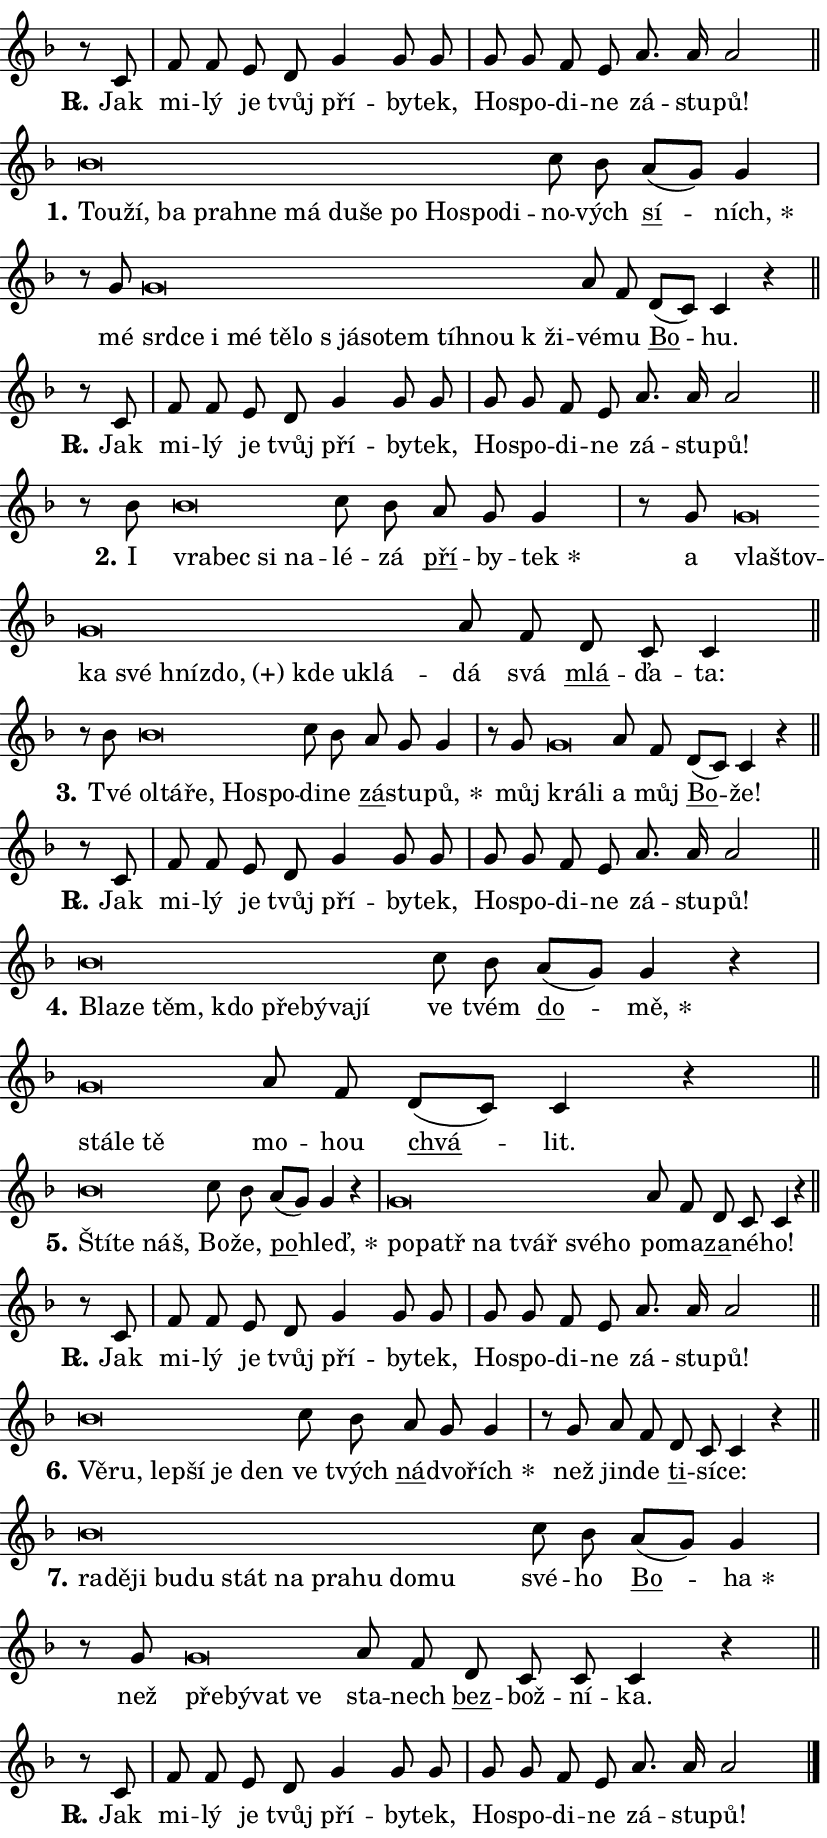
\version "2.24.0"
\header { tagline = "" }
\paper {
  indent = 0\cm
  top-margin = 0\cm
  right-margin = 0.13\cm % to fit lyric hyphens
  bottom-margin = 0\cm
  left-margin = 0\cm
  paper-width = 14\cm
  page-breaking = #ly:one-page-breaking
  system-system-spacing.basic-distance = #11
  score-system-spacing.basic-distance = #11
  ragged-last = ##f
}


%% Author: Thomas Morley
%% https://lists.gnu.org/archive/html/lilypond-user/2020-05/msg00002.html
#(define (line-position grob)
"Returns position of @var[grob} in current system:
   @code{'start}, if at first time-step
   @code{'end}, if at last time-step
   @code{'middle} otherwise
"
  (let* ((col (ly:item-get-column grob))
         (ln (ly:grob-object col 'left-neighbor))
         (rn (ly:grob-object col 'right-neighbor))
         (col-to-check-left (if (ly:grob? ln) ln col))
         (col-to-check-right (if (ly:grob? rn) rn col))
         (break-dir-left
           (and
             (ly:grob-property col-to-check-left 'non-musical #f)
             (ly:item-break-dir col-to-check-left)))
         (break-dir-right
           (and
             (ly:grob-property col-to-check-right 'non-musical #f)
             (ly:item-break-dir col-to-check-right))))
        (cond ((eqv? 1 break-dir-left) 'start)
              ((eqv? -1 break-dir-right) 'end)
              (else 'middle))))

#(define (tranparent-at-line-position vctor)
  (lambda (grob)
  "Relying on @code{line-position} select the relevant enry from @var{vctor}.
Used to determine transparency,"
    (case (line-position grob)
      ((end) (not (vector-ref vctor 0)))
      ((middle) (not (vector-ref vctor 1)))
      ((start) (not (vector-ref vctor 2))))))

noteHeadBreakVisibility =
#(define-music-function (break-visibility)(vector?)
"Makes @code{NoteHead}s transparent relying on @var{break-visibility}"
#{
  \override NoteHead.transparent =
    #(tranparent-at-line-position break-visibility)
#})

#(define delete-ledgers-for-transparent-note-heads
  (lambda (grob)
    "Reads whether a @code{NoteHead} is transparent.
If so this @code{NoteHead} is removed from @code{'note-heads} from
@var{grob}, which is supposed to be @code{LedgerLineSpanner}.
As a result ledgers are not printed for this @code{NoteHead}"
    (let* ((nhds-array (ly:grob-object grob 'note-heads))
           (nhds-list
             (if (ly:grob-array? nhds-array)
                 (ly:grob-array->list nhds-array)
                 '()))
           ;; Relies on the transparent-property being done before
           ;; Staff.LedgerLineSpanner.after-line-breaking is executed.
           ;; This is fragile ...
           (to-keep
             (remove
               (lambda (nhd)
                 (ly:grob-property nhd 'transparent #f))
               nhds-list)))
      ;; TODO find a better method to iterate over grob-arrays, similiar
      ;; to filter/remove etc for lists
      ;; For now rebuilt from scratch
      (set! (ly:grob-object grob 'note-heads)  '())
      (for-each
        (lambda (nhd)
          (ly:pointer-group-interface::add-grob grob 'note-heads nhd))
        to-keep))))

squashNotes = {
  \override NoteHead.X-extent = #'(-0.2 . 0.2)
  \override NoteHead.Y-extent = #'(-0.75 . 0)
  \override NoteHead.stencil =
    #(lambda (grob)
       (let ((pos (ly:grob-property grob 'staff-position)))
         (begin
           (if (< pos -7) (display "ERROR: Lower brevis then expected\n") (display ""))
           (if (<= pos -6) ly:text-interface::print ly:note-head::print))))
}
unSquashNotes = {
  \revert NoteHead.X-extent
  \revert NoteHead.Y-extent
  \revert NoteHead.stencil
}

hideNotes = \noteHeadBreakVisibility #begin-of-line-visible
unHideNotes = \noteHeadBreakVisibility #all-visible

% work-around for resetting accidentals
% https://lilypond.org/doc/v2.23/Documentation/notation/displaying-rhythms#unmetered-music
cadenzaMeasure = {
  \cadenzaOff
  \partial 1024 s1024
  \cadenzaOn
}

#(define-markup-command (accent layout props text) (markup?)
  "Underline accented syllable"
  (interpret-markup layout props
    #{\markup \override #'(offset . 4.3) \underline { #text }#}))

responsum = \markup \concat {
  "R" \hspace #-1.05 \path #0.1 #'((moveto 0 0.07) (lineto 0.9 0.8)) \hspace #0.05 "."
}

spaceSize = #0.6828661417322834 % exact space size for TeX Gyre Schola

\layout {
  \context {
    \Staff
    \remove "Time_signature_engraver"
    \override LedgerLineSpanner.after-line-breaking = #delete-ledgers-for-transparent-note-heads
  }
  \context {
    \Lyrics {
      \override LyricSpace.minimum-distance = \spaceSize
      \override LyricText.font-name = #"TeX Gyre Schola"
      \override LyricText.font-size = 1
      \override StanzaNumber.font-name = #"TeX Gyre Schola Bold"
      \override StanzaNumber.font-size = 1
    }
  }
  \context {
    \Score 
    \override NoteHead.text =
      #(lambda (grob) 
        (let ((pos (ly:grob-property grob 'staff-position)))
          #{\markup {
            \combine
              \halign #-0.55 \raise #(if (= pos -6) 0 0.5) \override #'(thickness . 2) \draw-line #'(3.2 . 0)
              \musicglyph "noteheads.sM1"
          }#}))
  }
}

% magnetic-lyrics.ily
%
%   written by
%     Jean Abou Samra <jean@abou-samra.fr>
%     Werner Lemberg <wl@gnu.org>
%
%   adapted by
%     Jiri Hon <jiri.hon@gmail.com>
%
% Version 2022-Apr-15

% https://www.mail-archive.com/lilypond-user@gnu.org/msg149350.html

#(define (Left_hyphen_pointer_engraver context)
   "Collect syllable-hyphen-syllable occurrences in lyrics and store
them in properties.  This engraver only looks to the left.  For
example, if the lyrics input is @code{foo -- bar}, it does the
following.

@itemize @bullet
@item
Set the @code{text} property of the @code{LyricHyphen} grob between
@q{foo} and @q{bar} to @code{foo}.

@item
Set the @code{left-hyphen} property of the @code{LyricText} grob with
text @q{foo} to the @code{LyricHyphen} grob between @q{foo} and
@q{bar}.
@end itemize

Use this auxiliary engraver in combination with the
@code{lyric-@/text::@/apply-@/magnetic-@/offset!} hook."
   (let ((hyphen #f)
         (text #f))
     (make-engraver
      (acknowledgers
       ((lyric-syllable-interface engraver grob source-engraver)
        (set! text grob)))
      (end-acknowledgers
       ((lyric-hyphen-interface engraver grob source-engraver)
        ;(when (not (grob::has-interface grob 'lyric-space-interface))
          (set! hyphen grob)));)
      ((stop-translation-timestep engraver)
       (when (and text hyphen)
         (ly:grob-set-object! text 'left-hyphen hyphen))
       (set! text #f)
       (set! hyphen #f)))))

#(define (lyric-text::apply-magnetic-offset! grob)
   "If the space between two syllables is less than the value in
property @code{LyricText@/.details@/.squash-threshold}, move the right
syllable to the left so that it gets concatenated with the left
syllable.

Use this function as a hook for
@code{LyricText@/.after-@/line-@/breaking} if the
@code{Left_@/hyphen_@/pointer_@/engraver} is active."
   (let ((hyphen (ly:grob-object grob 'left-hyphen #f)))
     (when hyphen
       (let ((left-text (ly:spanner-bound hyphen LEFT)))
         (when (grob::has-interface left-text 'lyric-syllable-interface)
           (let* ((common (ly:grob-common-refpoint grob left-text X))
                  (this-x-ext (ly:grob-extent grob common X))
                  (left-x-ext
                   (begin
                     ;; Trigger magnetism for left-text.
                     (ly:grob-property left-text 'after-line-breaking)
                     (ly:grob-extent left-text common X)))
                  ;; `delta` is the gap width between two syllables.
                  (delta (- (interval-start this-x-ext)
                            (interval-end left-x-ext)))
                  (details (ly:grob-property grob 'details))
                  (threshold (assoc-get 'squash-threshold details 0.2)))
             (when (< delta threshold)
               (let* (;; We have to manipulate the input text so that
                      ;; ligatures crossing syllable boundaries are not
                      ;; disabled.  For languages based on the Latin
                      ;; script this is essentially a beautification.
                      ;; However, for non-Western scripts it can be a
                      ;; necessity.
                      (lt (ly:grob-property left-text 'text))
                      (rt (ly:grob-property grob 'text))
                      (is-space (grob::has-interface hyphen 'lyric-space-interface))
                      (space (if is-space " " ""))
                      (extra-delta (if is-space spaceSize 0))
                      ;; Append new syllable.
                      (ltrt-space (if (and (string? lt) (string? rt))
                                (string-append lt space rt)
                                (make-concat-markup (list lt space rt))))
                      ;; Right-align `ltrt` to the right side.
                      (ltrt-space-markup (grob-interpret-markup
                               grob
                               (make-translate-markup
                                (cons (interval-length this-x-ext) 0)
                                (make-right-align-markup ltrt-space)))))
                 (begin
                   ;; Don't print `left-text`.
                   (ly:grob-set-property! left-text 'stencil #f)
                   ;; Set text and stencil (which holds all collected
                   ;; syllables so far) and shift it to the left.
                   (ly:grob-set-property! grob 'text ltrt-space)
                   (ly:grob-set-property! grob 'stencil ltrt-space-markup)
                   (ly:grob-translate-axis! grob (- (- delta extra-delta)) X))))))))))


#(define (lyric-hyphen::displace-bounds-first grob)
   ;; Make very sure this callback isn't triggered too early.
   (let ((left (ly:spanner-bound grob LEFT))
         (right (ly:spanner-bound grob RIGHT)))
     (ly:grob-property left 'after-line-breaking)
     (ly:grob-property right 'after-line-breaking)
     (ly:lyric-hyphen::print grob)))

squashThreshold = #0.4

\layout {
  \context {
    \Lyrics
    \consists #Left_hyphen_pointer_engraver
    \override LyricText.after-line-breaking =
      #lyric-text::apply-magnetic-offset!
    \override LyricHyphen.stencil = #lyric-hyphen::displace-bounds-first
    \override LyricText.details.squash-threshold = \squashThreshold
    \override LyricHyphen.minimum-distance = 0
    \override LyricHyphen.minimum-length = \squashThreshold
  }
}

squashText = \override LyricText.details.squash-threshold = 9999
unSquashText = \override LyricText.details.squash-threshold = \squashThreshold

leftText = \override LyricText.self-alignment-X = #LEFT
unLeftText = \revert LyricText.self-alignment-X

starOffset = #(lambda (grob) 
                (let ((x_offset (ly:self-alignment-interface::aligned-on-x-parent grob)))
                  (if (= x_offset 0) 0 (+ x_offset 1.2))))

star = #(define-music-function (syllable)(string?)
"Append star separator at the end of a syllable"
#{
  \once \override LyricText.X-offset = #starOffset
  \lyricmode { \markup {
    #syllable
    \override #'((font-name . "TeX Gyre Schola Bold")) \hspace #0.2 \lower #0.65 \larger "*"
  } }
#})

starAccent = #(define-music-function (syllable)(string?)
"Append star separator at the end of a syllable and make accent"
#{
  \once \override LyricText.X-offset = #starOffset
  \lyricmode { \markup {
    \accent #syllable
    \override #'((font-name . "TeX Gyre Schola Bold")) \hspace #0.2 \lower #0.65 \larger "*"
  } }
#})

breath = #(define-music-function (syllable)(string?)
"Append breathing indicator at the end of a syllable"
#{
  \lyricmode { \markup { #syllable "+" } }
#})

optionalBreath = #(define-music-function (syllable)(string?)
"Append optional breathing indicator at the end of a syllable"
#{
  \lyricmode { \markup { #syllable "(+)" } }
#})


\score {
    <<
        \new Voice = "melody" { \cadenzaOn \key f \major \relative { r8 c' \cadenzaMeasure \bar "|" f f e d \bar "" g4 g8 g \cadenzaMeasure \bar "|" g g f e \bar "" a8. a16 a2 \cadenzaMeasure \bar "||" \break } }
        \new Lyrics \lyricsto "melody" { \lyricmode { \set stanza = \responsum
Jak mi -- lý je tvůj pří -- by -- tek, Ho -- spo -- di -- ne zá -- stu -- pů! } }
    >>
    \layout {}
}

\score {
    <<
        \new Voice = "melody" { \cadenzaOn \key f \major \relative { \squashNotes bes'\breve*1/16 \hideNotes \breve*1/16 \bar "" \breve*1/16 \bar "" \breve*1/16 \bar "" \breve*1/16 \bar "" \breve*1/16 \bar "" \breve*1/16 \bar "" \breve*1/16 \bar "" \breve*1/16 \bar "" \breve*1/16 \bar "" \breve*1/16 \breve*1/16 \bar "" \unHideNotes \unSquashNotes c8 bes \bar "" a[( g)] g4 \cadenzaMeasure \bar "|" r8 g8 \squashNotes g\breve*1/16 \hideNotes \breve*1/16 \bar "" \breve*1/16 \bar "" \breve*1/16 \bar "" \breve*1/16 \bar "" \breve*1/16 \bar "" \breve*1/16 \bar "" \breve*1/16 \bar "" \breve*1/16 \bar "" \breve*1/16 \bar "" \breve*1/16 \breve*1/16 \bar "" \unHideNotes \unSquashNotes a8 f \bar "" d[( c)] c4 r \cadenzaMeasure \bar "||" \break } }
        \new Lyrics \lyricsto "melody" { \lyricmode { \set stanza = "1."
\leftText Tou -- \squashText ží, ba pra -- hne má du -- še po Ho -- spo -- di -- \unLeftText \unSquashText no -- vých \markup \accent sí -- \star ních, mé \leftText srd -- \squashText ce i mé tě -- lo "s já" -- so -- tem tíh -- nou "k ži" -- \unLeftText \unSquashText vé -- mu \markup \accent Bo -- hu. } }
    >>
    \layout {}
}

\score {
    <<
        \new Voice = "melody" { \cadenzaOn \key f \major \relative { r8 c' \cadenzaMeasure \bar "|" f f e d \bar "" g4 g8 g \cadenzaMeasure \bar "|" g g f e \bar "" a8. a16 a2 \cadenzaMeasure \bar "||" \break } }
        \new Lyrics \lyricsto "melody" { \lyricmode { \set stanza = \responsum
Jak mi -- lý je tvůj pří -- by -- tek, Ho -- spo -- di -- ne zá -- stu -- pů! } }
    >>
    \layout {}
}

\score {
    <<
        \new Voice = "melody" { \cadenzaOn \key f \major \relative { r8 bes'8 \squashNotes bes\breve*1/16 \hideNotes \breve*1/16 \bar "" \breve*1/16 \breve*1/16 \bar "" \unHideNotes \unSquashNotes c8 bes \bar "" a g g4 \cadenzaMeasure \bar "|" r8 g8 \squashNotes g\breve*1/16 \hideNotes \breve*1/16 \bar "" \breve*1/16 \bar "" \breve*1/16 \bar "" \breve*1/16 \bar "" \breve*1/16 \bar "" \breve*1/16 \bar "" \breve*1/16 \breve*1/16 \bar "" \unHideNotes \unSquashNotes a8 f \bar "" d c c4 \cadenzaMeasure \bar "||" \break } }
        \new Lyrics \lyricsto "melody" { \lyricmode { \set stanza = "2."
I \leftText vra -- \squashText bec si na -- \unLeftText \unSquashText lé -- zá \markup \accent pří -- by -- \star tek a \leftText vla -- \squashText štov -- ka své hníz -- \optionalBreath do, kde u -- klá -- \unLeftText \unSquashText dá svá \markup \accent mlá -- ďa -- ta: } }
    >>
    \layout {}
}

\score {
    <<
        \new Voice = "melody" { \cadenzaOn \key f \major \relative { r8 bes'8 \squashNotes bes\breve*1/16 \hideNotes \breve*1/16 \bar "" \breve*1/16 \bar "" \breve*1/16 \breve*1/16 \bar "" \unHideNotes \unSquashNotes c8 bes \bar "" a g g4 \cadenzaMeasure \bar "|" r8 g8 \squashNotes g\breve*1/16 \hideNotes \breve*1/16 \bar "" \unHideNotes \unSquashNotes a8 f \bar "" d[( c)] c4 r \cadenzaMeasure \bar "||" \break } }
        \new Lyrics \lyricsto "melody" { \lyricmode { \set stanza = "3."
Tvé \leftText ol -- \squashText tá -- ře, Ho -- spo -- \unLeftText \unSquashText di -- ne \markup \accent zá -- stu -- \star pů, můj \leftText krá -- \squashText li \unLeftText \unSquashText a můj \markup \accent Bo -- že! } }
    >>
    \layout {}
}

\score {
    <<
        \new Voice = "melody" { \cadenzaOn \key f \major \relative { r8 c' \cadenzaMeasure \bar "|" f f e d \bar "" g4 g8 g \cadenzaMeasure \bar "|" g g f e \bar "" a8. a16 a2 \cadenzaMeasure \bar "||" \break } }
        \new Lyrics \lyricsto "melody" { \lyricmode { \set stanza = \responsum
Jak mi -- lý je tvůj pří -- by -- tek, Ho -- spo -- di -- ne zá -- stu -- pů! } }
    >>
    \layout {}
}

\score {
    <<
        \new Voice = "melody" { \cadenzaOn \key f \major \relative { \squashNotes bes'\breve*1/16 \hideNotes \breve*1/16 \bar "" \breve*1/16 \bar "" \breve*1/16 \bar "" \breve*1/16 \bar "" \breve*1/16 \bar "" \breve*1/16 \breve*1/16 \bar "" \unHideNotes \unSquashNotes c8 bes \bar "" a[( g)] g4 r \cadenzaMeasure \bar "|" \squashNotes g\breve*1/16 \hideNotes \breve*1/16 \breve*1/16 \bar "" \unHideNotes \unSquashNotes a8 f \bar "" d[( c)] c4 r \cadenzaMeasure \bar "||" \break } }
        \new Lyrics \lyricsto "melody" { \lyricmode { \set stanza = "4."
\leftText Bla -- \squashText ze těm, kdo pře -- bý -- va -- jí \unLeftText \unSquashText ve tvém \markup \accent do -- \star mě, \leftText stá -- \squashText le tě \unLeftText \unSquashText mo -- hou \markup \accent chvá -- lit. } }
    >>
    \layout {}
}

\score {
    <<
        \new Voice = "melody" { \cadenzaOn \key f \major \relative { \squashNotes bes'\breve*1/16 \hideNotes \breve*1/16 \breve*1/16 \bar "" \unHideNotes \unSquashNotes c8 bes \bar "" a[( g)] g4 r \cadenzaMeasure \bar "|" \squashNotes g\breve*1/16 \hideNotes \breve*1/16 \bar "" \breve*1/16 \bar "" \breve*1/16 \bar "" \breve*1/16 \breve*1/16 \bar "" \unHideNotes \unSquashNotes a8 f \bar "" d c c4 r \cadenzaMeasure \bar "||" \break } }
        \new Lyrics \lyricsto "melody" { \lyricmode { \set stanza = "5."
\leftText Ští -- \squashText te náš, \unLeftText \unSquashText Bo -- že, \markup \accent po -- \star hleď, \leftText po -- \squashText patř na tvář své -- ho \unLeftText \unSquashText po -- ma -- \markup \accent za -- né -- ho! } }
    >>
    \layout {}
}

\score {
    <<
        \new Voice = "melody" { \cadenzaOn \key f \major \relative { r8 c' \cadenzaMeasure \bar "|" f f e d \bar "" g4 g8 g \cadenzaMeasure \bar "|" g g f e \bar "" a8. a16 a2 \cadenzaMeasure \bar "||" \break } }
        \new Lyrics \lyricsto "melody" { \lyricmode { \set stanza = \responsum
Jak mi -- lý je tvůj pří -- by -- tek, Ho -- spo -- di -- ne zá -- stu -- pů! } }
    >>
    \layout {}
}

\score {
    <<
        \new Voice = "melody" { \cadenzaOn \key f \major \relative { \squashNotes bes'\breve*1/16 \hideNotes \breve*1/16 \bar "" \breve*1/16 \bar "" \breve*1/16 \bar "" \breve*1/16 \breve*1/16 \bar "" \unHideNotes \unSquashNotes c8 bes \bar "" a g g4 \cadenzaMeasure \bar "|" r8 g8 a8 f \bar "" d c c4 r \cadenzaMeasure \bar "||" \break } }
        \new Lyrics \lyricsto "melody" { \lyricmode { \set stanza = "6."
\leftText Vě -- \squashText ru, lep -- ší je den \unLeftText \unSquashText ve tvých \markup \accent ná -- dvo -- \star řích než jin -- de \markup \accent ti -- sí -- ce: } }
    >>
    \layout {}
}

\score {
    <<
        \new Voice = "melody" { \cadenzaOn \key f \major \relative { \squashNotes bes'\breve*1/16 \hideNotes \breve*1/16 \bar "" \breve*1/16 \bar "" \breve*1/16 \bar "" \breve*1/16 \bar "" \breve*1/16 \bar "" \breve*1/16 \bar "" \breve*1/16 \bar "" \breve*1/16 \bar "" \breve*1/16 \breve*1/16 \bar "" \unHideNotes \unSquashNotes c8 bes \bar "" a[( g)] g4 \cadenzaMeasure \bar "|" r8 g8 \squashNotes g\breve*1/16 \hideNotes \breve*1/16 \bar "" \breve*1/16 \breve*1/16 \bar "" \unHideNotes \unSquashNotes a8 f \bar "" d c c c4 r \cadenzaMeasure \bar "||" \break } }
        \new Lyrics \lyricsto "melody" { \lyricmode { \set stanza = "7."
\leftText ra -- \squashText dě -- ji bu -- du stát na pra -- hu do -- mu \unLeftText \unSquashText své -- ho \markup \accent Bo -- \star ha než \leftText pře -- \squashText bý -- vat ve \unLeftText \unSquashText sta -- nech \markup \accent bez -- bož -- ní -- ka. } }
    >>
    \layout {}
}

\score {
    <<
        \new Voice = "melody" { \cadenzaOn \key f \major \relative { r8 c' \cadenzaMeasure \bar "|" f f e d \bar "" g4 g8 g \cadenzaMeasure \bar "|" g g f e \bar "" a8. a16 a2 \cadenzaMeasure \bar "||" \break } \bar "|." }
        \new Lyrics \lyricsto "melody" { \lyricmode { \set stanza = \responsum
Jak mi -- lý je tvůj pří -- by -- tek, Ho -- spo -- di -- ne zá -- stu -- pů! } }
    >>
    \layout {}
}
